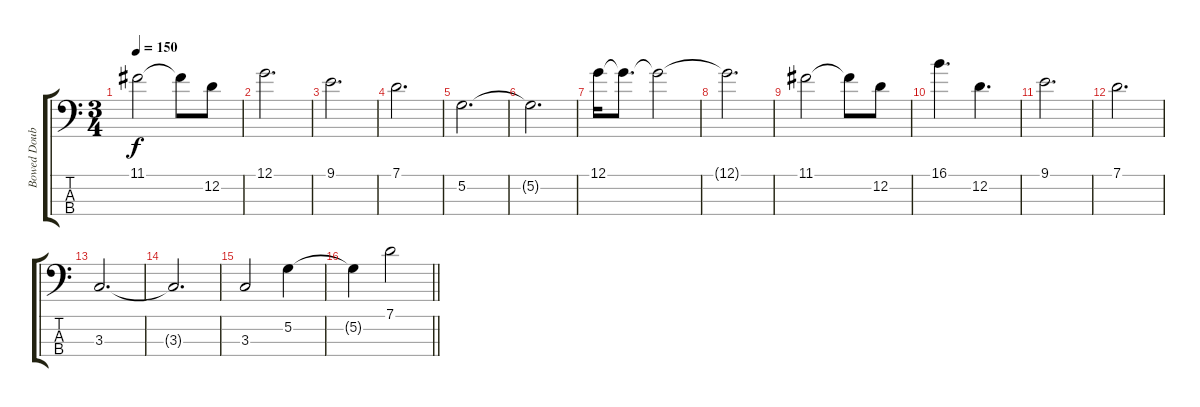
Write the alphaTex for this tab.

\track ("Bowed Double Bass" "Bowed Doub") {instrument contrabass}
\staff {score tabs}
\tuning (G2 D2 A1 E1) {hide}
\ts (3 4)
\tempo 150
\clef f4
\ks c
11.1.2{dy f} 11.1{t}.8 12.2.8 |
12.1.2{d} |
9.1.2{d} |
7.1.2{d} |
5.2.2{d} |
5.2{t}.2{d} |
12.1.16{volume 0} 12.1{t}.8{d volume 8} 12.1{t}.2 |
12.1{t}.2{d} |
11.1.2 11.1{t}.8 12.2.8 |
16.1.4{d} 12.2.4{d} |
9.1.2{d} |
7.1.2{d} |
3.3.2{d volume 9 balance 8} |
3.3{t}.2{d} |
3.3.2 5.2.4 |
\barLineRight lightlight
5.2{t}.4 7.1.2
